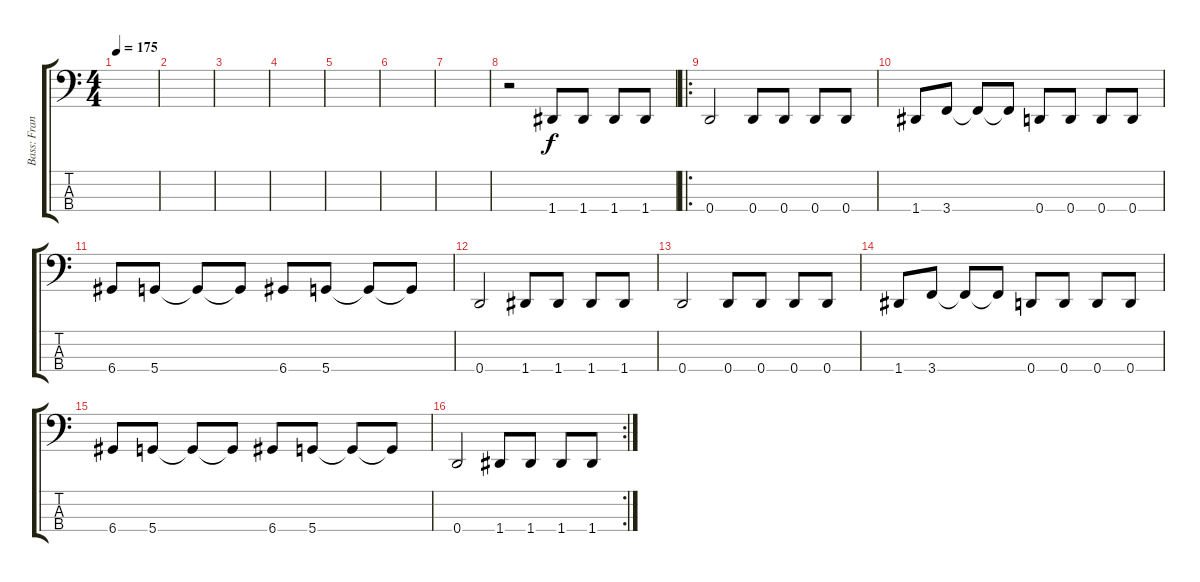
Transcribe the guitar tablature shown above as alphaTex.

\track ("Bass: Frank Watkins" "Bass: Fran") {instrument electricbassfinger}
\staff {score tabs}
\tuning (F2 C2 G1 D1) {hide}
\ts (4 4)
\tempo 175
\clef f4
\ks c
|
|
|
|
|
|
|
r.2 1.4.8 1.4.8 1.4.8 1.4.8 |
\ro
0.4.2 0.4.8 0.4.8 0.4.8 0.4.8 |
1.4.8 3.4.8 3.4{t}.8 3.4{t}.8 0.4.8 0.4.8 0.4.8 0.4.8 |
6.4.8 5.4.8 5.4{t}.8 5.4{t}.8 6.4.8 5.4.8 5.4{t}.8 5.4{t}.8 |
0.4.2 1.4.8 1.4.8 1.4.8 1.4.8 |
0.4.2 0.4.8 0.4.8 0.4.8 0.4.8 |
1.4.8 3.4.8 3.4{t}.8 3.4{t}.8 0.4.8 0.4.8 0.4.8 0.4.8 |
6.4.8 5.4.8 5.4{t}.8 5.4{t}.8 6.4.8 5.4.8 5.4{t}.8 5.4{t}.8 |
\rc 2
0.4.2 1.4.8 1.4.8 1.4.8 1.4.8
